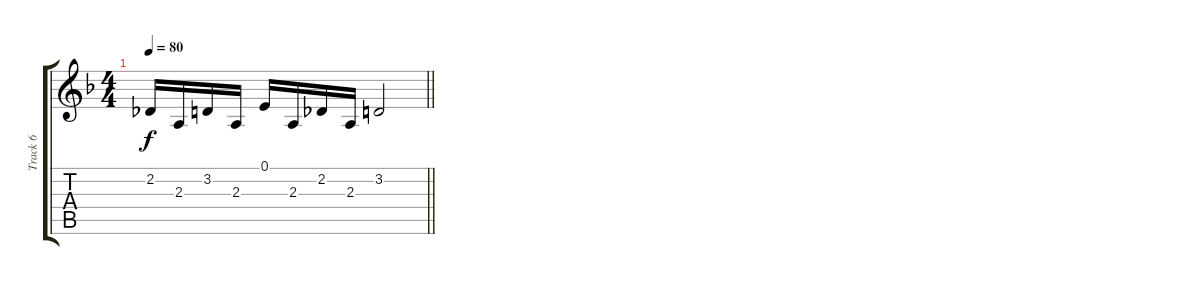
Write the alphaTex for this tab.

\track ("Track 6" "Track 6") {instrument acousticgrandpiano}
\staff {score tabs}
\tuning (E4 B3 G3 D3 A2 E2) {hide}
\ts (4 4)
\tempo 80
\clef g2
\barLineRight lightlight
\ks dminor
2.2.16{dy f} 2.3.16 3.2.16 2.3.16 0.1.16 2.3.16 2.2.16 2.3.16 3.2.2
